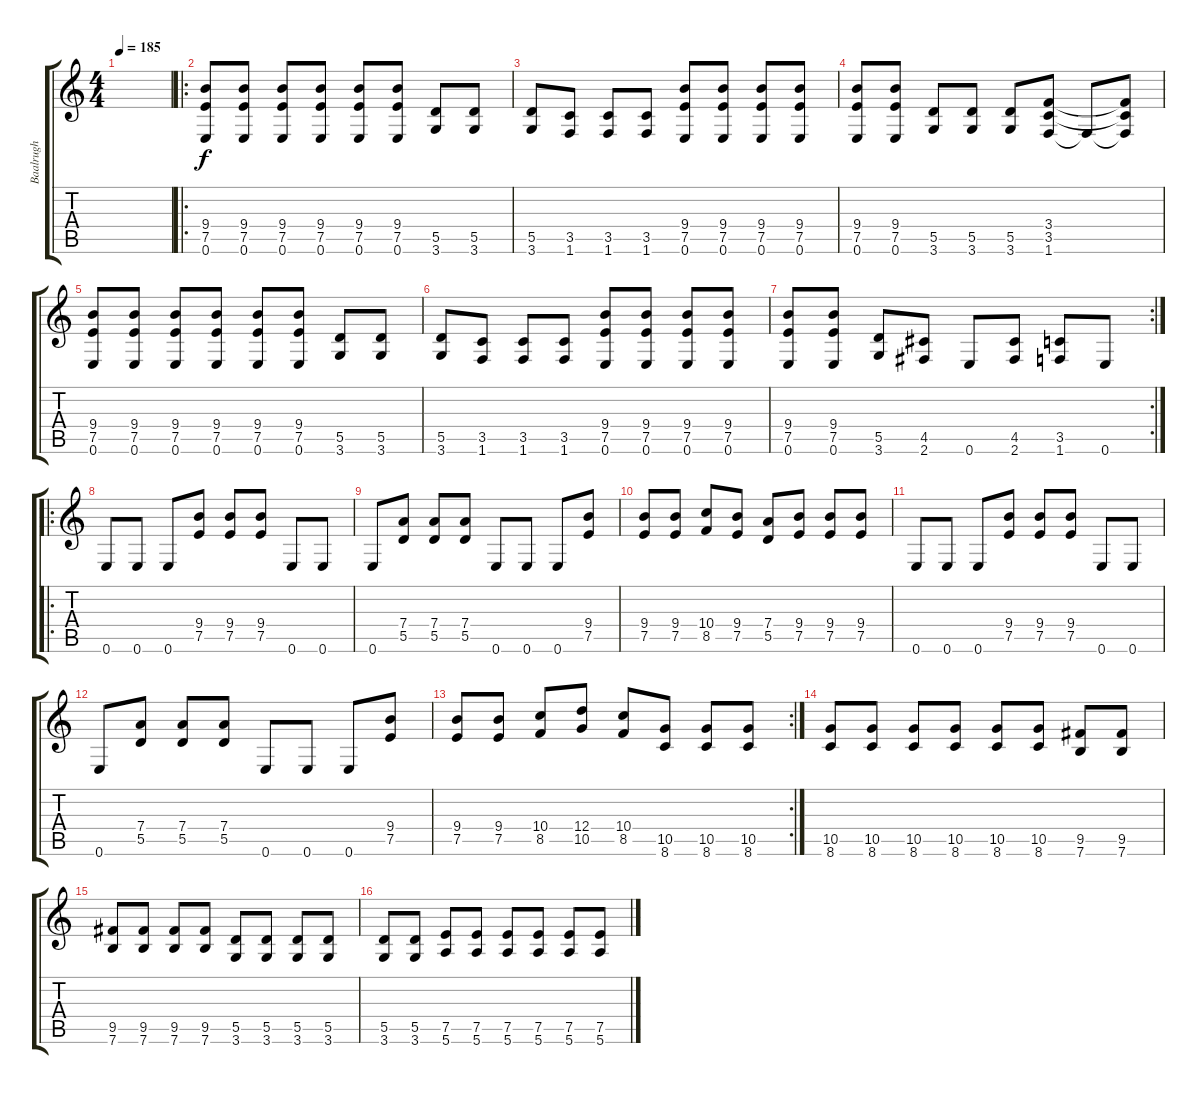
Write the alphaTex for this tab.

\track ("Baalrugh" "Baalrugh") {instrument distortionguitar}
\staff {score tabs}
\tuning (E4 B3 G3 D3 A2 E2) {hide}
\ts (4 4)
\tempo 185
\clef g2
\ks c
|
\ro
(9.4 7.5 0.6).8 (9.4 7.5 0.6).8 (9.4 7.5 0.6).8 (9.4 7.5 0.6).8 (9.4 7.5 0.6).8 (9.4 7.5 0.6).8 (5.5 3.6).8 (5.5 3.6).8 |
(5.5 3.6).8 (3.5 1.6).8 (3.5 1.6).8 (3.5 1.6).8 (9.4 7.5 0.6).8 (9.4 7.5 0.6).8 (9.4 7.5 0.6).8 (9.4 7.5 0.6).8 |
(9.4 7.5 0.6).8 (9.4 7.5 0.6).8 (5.5 3.6).8 (5.5 3.6).8 (5.5 3.6).8 (3.4 3.5 1.6).8 1.6{t}.8 (3.4{t} 3.5{t} 1.6{t}).8 |
(9.4 7.5 0.6).8 (9.4 7.5 0.6).8 (9.4 7.5 0.6).8 (9.4 7.5 0.6).8 (9.4 7.5 0.6).8 (9.4 7.5 0.6).8 (5.5 3.6).8 (5.5 3.6).8 |
(5.5 3.6).8 (3.5 1.6).8 (3.5 1.6).8 (3.5 1.6).8 (9.4 7.5 0.6).8 (9.4 7.5 0.6).8 (9.4 7.5 0.6).8 (9.4 7.5 0.6).8 |
\rc 2
(9.4 7.5 0.6).8 (9.4 7.5 0.6).8 (5.5 3.6).8 (4.5 2.6).8 0.6.8 (4.5 2.6).8 (3.5 1.6).8 0.6.8 |
\ro
0.6.8 0.6.8 0.6.8 (9.4 7.5).8 (9.4 7.5).8 (9.4 7.5).8 0.6.8 0.6.8 |
0.6.8 (7.4 5.5).8 (7.4 5.5).8 (7.4 5.5).8 0.6.8 0.6.8 0.6.8 (9.4 7.5).8 |
(9.4 7.5).8 (9.4 7.5).8 (10.4 8.5).8 (9.4 7.5).8 (7.4 5.5).8 (9.4 7.5).8 (9.4 7.5).8 (9.4 7.5).8 |
0.6.8 0.6.8 0.6.8 (9.4 7.5).8 (9.4 7.5).8 (9.4 7.5).8 0.6.8 0.6.8 |
0.6.8 (7.4 5.5).8 (7.4 5.5).8 (7.4 5.5).8 0.6.8 0.6.8 0.6.8 (9.4 7.5).8 |
\rc 2
(9.4 7.5).8 (9.4 7.5).8 (10.4 8.5).8 (12.4 10.5).8 (10.4 8.5).8 (10.5 8.6).8 (10.5 8.6).8 (10.5 8.6).8 |
(10.5 8.6).8 (10.5 8.6).8 (10.5 8.6).8 (10.5 8.6).8 (10.5 8.6).8 (10.5 8.6).8 (9.5 7.6).8 (9.5 7.6).8 |
(9.5 7.6).8 (9.5 7.6).8 (9.5 7.6).8 (9.5 7.6).8 (5.5 3.6).8 (5.5 3.6).8 (5.5 3.6).8 (5.5 3.6).8 |
(5.5 3.6).8 (5.5 3.6).8 (7.5 5.6).8 (7.5 5.6).8 (7.5 5.6).8 (7.5 5.6).8 (7.5 5.6).8 (7.5 5.6).8
